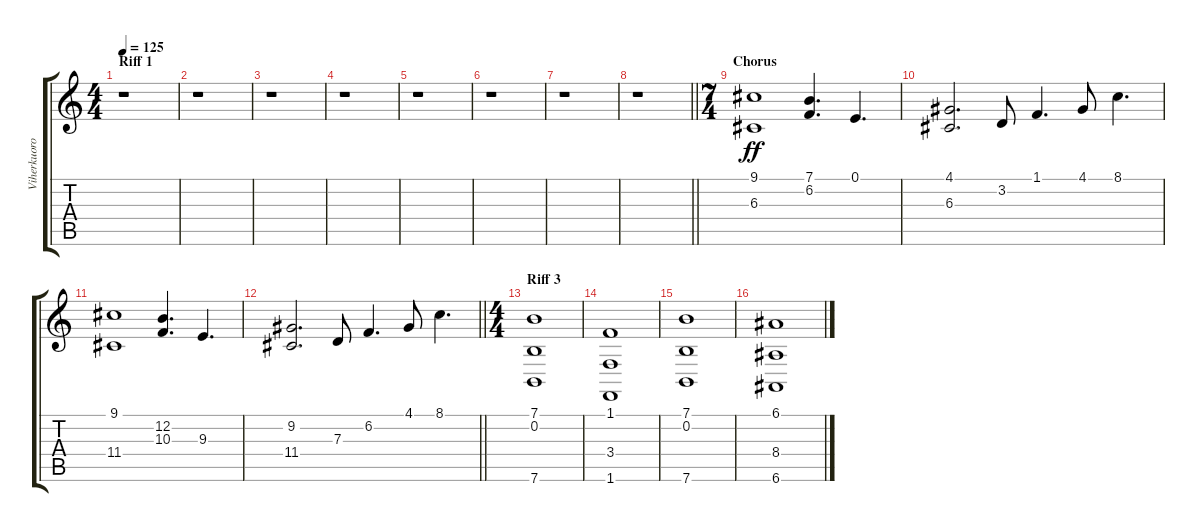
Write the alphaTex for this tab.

\track ("Viherkuoro" "Viherkuoro") {instrument choiraahs}
\staff {score tabs}
\tuning (E4 B3 G3 D3 A2 E2) {hide}
\ts (4 4)
\section ("" "Riff 1")
\tempo 125
\clef g2
\ks c
r.1{dy ff} |
r.1 |
r.1 |
r.1 |
r.1 |
r.1 |
r.1 |
\barLineRight lightlight
r.1 |
\ts (7 4)
\section ("" "Chorus")
(9.1 6.3).1 (7.1 6.2).4{d} 0.1.4{d} |
(4.1 6.3).2{d} 3.2.8 1.1.4{d} 4.1.8 8.1.4{d} |
(9.1 11.4).1 (12.2 10.3).4{d} 9.3.4{d} |
\barLineRight lightlight
(9.2 11.4).2{d} 7.3.8 6.2.4{d} 4.1.8 8.1.4{d} |
\ts (4 4)
\section ("" "Riff 3")
(7.1 0.2 7.6).1 |
(1.1 3.4 1.6).1 |
(7.1 0.2 7.6).1 |
(6.1 8.4 6.6).1
